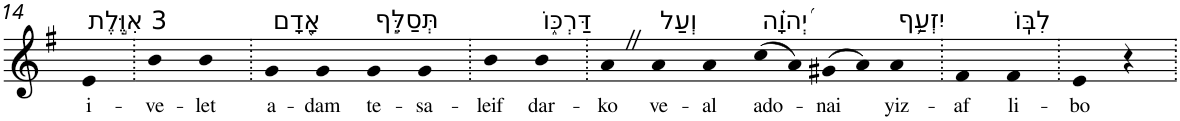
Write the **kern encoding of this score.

**kern	**text
*part1	*part1
*staff1	*staff1
*I"Piano	*
*I'Pno	*
!!LO:PB:g=z
*clefG2	*
*k[f#]	*
*G:	*
=14	=14
!LO:TX:a:t=3 אִוֶּ֣לֶת	!
!	!LO:LY:b
4e	i-
=15.	=15.
!	!LO:LY:b
4b	-ve-
!	!LO:LY:b
4b	-let
=16.	=16.
!LO:TX:a:t=אָ֭דָם	!
!	!LO:LY:b
4g	a-
!	!LO:LY:b
4g	-dam
!LO:TX:a:t=תְּסַלֵּ֣ף	!
!	!LO:LY:b
4g	te-
!	!LO:LY:b
4g	-sa-
=17.	=17.
!	!LO:LY:b
4b	-leif
!LO:TX:a:t=דַּרְכּ֑וֹ	!
!	!LO:LY:b
4b	dar-
=18.	=18.
!	!LO:LY:b
4aZ	-ko
!LO:TX:a:t=וְעַל	!
!	!LO:LY:b
4a	ve-
!	!LO:LY:b
4a	-al
!LO:TX:a:t=יְ֝הוָ֗ה	!
!	!LO:LY:b
(>8cc	ado-
8a)	.
!	!LO:LY:b
(>8g#X	-nai
8a)	.
!LO:TX:a:t=יִזְעַ֥ף	!
!	!LO:LY:b
4a	yiz-
=19.	=19.
!	!LO:LY:b
4f#	-af
!LO:TX:a:t=לִבּֽוֹ	!
!	!LO:LY:b
4f#	li-
=20.	=20.
!	!LO:LY:b
4e	-bo
4r	.
=.	=.
*-	*-
